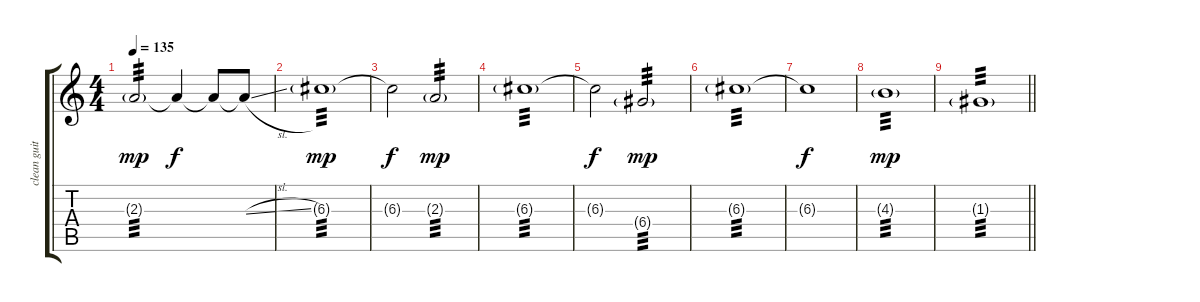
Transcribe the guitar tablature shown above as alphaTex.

\track ("clean guitar 2" "clean guit") {instrument electricguitarjazz}
\staff {score tabs}
\tuning (E4 B3 G3 D3 A2 E2) {hide}
\ts (4 4)
\tempo 135
\clef g2
\ks c
2.3{g}.2{tp 3 dy mp} 2.3{t}.4{dy f} 2.3{t}.8 2.3{sl t}.8 |
6.3{g}.1{tp 3 dy mp} |
6.3{t}.2{dy f} 2.3{g}.2{tp 3 dy mp} |
6.3{g}.1{tp 3} |
6.3{t}.2{dy f} 6.4{g}.2{tp 3 dy mp} |
6.3{g}.1{tp 3} |
6.3{t}.1{dy f} |
4.3{g}.1{tp 3 dy mp} |
\barLineRight lightlight
1.3{g}.1{tp 3}
